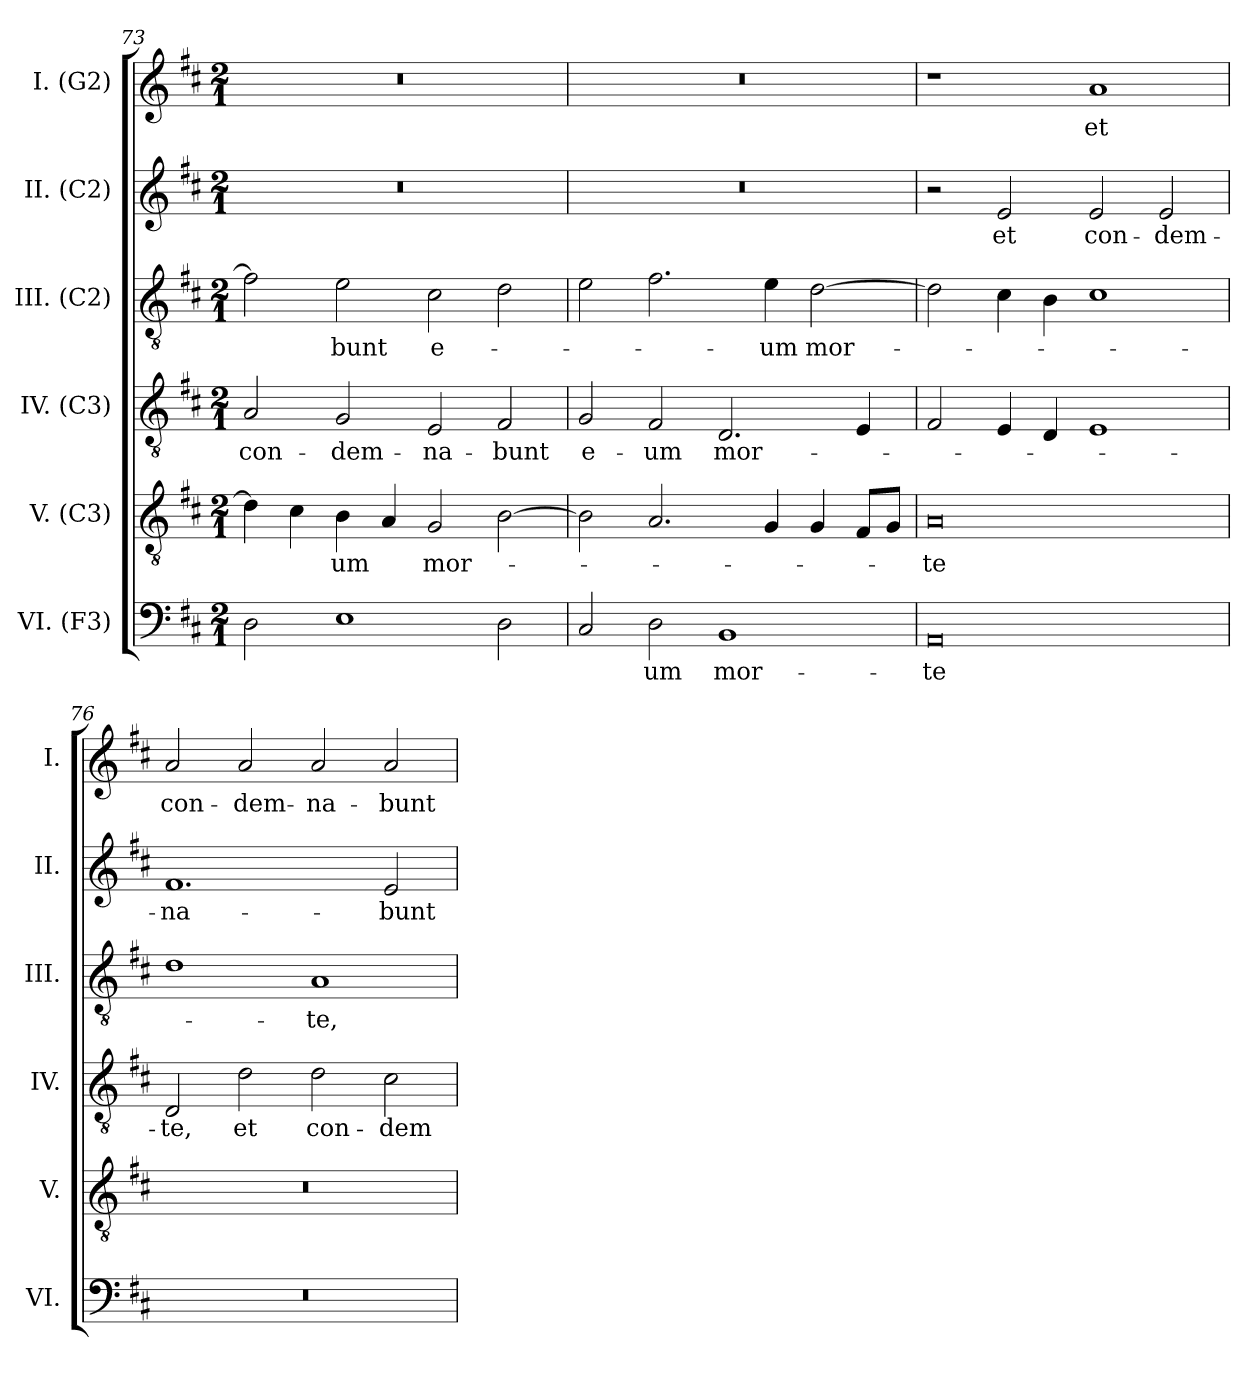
**kern	**text	**kern	**text	**kern	**text	**kern	**text	**kern	**text	**kern	**text
*part6	*part6	*part5	*part5	*part4	*part4	*part3	*part3	*part2	*part2	*part1	*part1
*staff6	*staff6	*staff5	*staff5	*staff4	*staff4	*staff3	*staff3	*staff2	*staff2	*staff1	*staff1
*I"VI. (F3)	*	*I"V. (C3)	*	*I"IV. (C3)	*	*I"III. (C2)	*	*I"II. (C2)	*	*I"I. (G2)	*
*I'VI.	*	*I'V.	*	*I'IV.	*	*I'III.	*	*I'II.	*	*I'I.	*
*clefF4	*	*clefGv2	*	*clefGv2	*	*clefGv2	*	*clefG2	*	*clefG2	*
*	*	*	*	*	*	*ITrd7c12	*	*	*	*	*
*k[f#c#]	*	*k[f#c#]	*	*k[f#c#]	*	*k[f#c#]	*	*k[f#c#]	*	*k[f#c#]	*
*D:	*	*D:	*	*D:	*	*D:	*	*D:	*	*D:	*
*M2/1	*	*M2/1	*	*M2/1	*	*M2/1	*	*M2/1	*	*M2/1	*
=73	=73	=73	=73	=73	=73	=73	=73	=73	=73	=73	=73
!	!	!	!	!	!LO:LY:b:color=#000000	!	!	!LO:N:vis=1	!	!LO:N:vis=1	!
2Di\	.	4di\]	.	2Ai/	con-	2F#i\]	.	0r	.	0r	.
.	.	4c#i\	.	.	.	.	.	.	.	.	.
!	!	!	!LO:LY:b:color=#000000	!	!	!	!	!	!	!	!
!	!	!	!	!	!LO:LY:b:color=#000000	!	!	!	!	!	!
!	!	!	!	!	!	!	!LO:LY:b:color=#000000	!	!	!	!
1Ei	.	4Bi\	-um	2Gi/	-dem-	2Ei\	-bunt	.	.	.	.
.	.	4Ai/	.	.	.	.	.	.	.	.	.
!	!	!	!LO:LY:b:color=#000000	!	!	!	!	!	!	!	!
!	!	!	!	!	!LO:LY:b:color=#000000	!	!	!	!	!	!
!	!	!	!	!	!	!	!LO:LY:b:color=#000000	!	!	!	!
.	.	2Gi/	mor-	2Ei/	-na-	2C#i\	e-	.	.	.	.
!	!	!	!	!	!LO:LY:b:color=#000000	!	!	!	!	!	!
2Di\	.	[2Bi\	.	2F#i/	-bunt	2Di\	.	.	.	.	.
!!LO:LB:g=z
=74	=74	=74	=74	=74	=74	=74	=74	=74	=74	=74	=74
!	!	!	!	!	!LO:LY:b:color=#000000	!	!	!LO:N:vis=1	!	!LO:N:vis=1	!
2C#i/	.	2Bi\]	.	2Gi/	e-	2Ei\	.	0r	.	0r	.
!	!LO:LY:b:color=#000000	!	!	!	!	!	!	!	!	!	!
!	!	!	!	!	!LO:LY:b:color=#000000	!	!	!	!	!	!
2Di\	-um	2.Ai/	.	2F#i/	-um	2.F#i\	.	.	.	.	.
!	!LO:LY:b:color=#000000	!	!	!	!	!	!	!	!	!	!
!	!	!	!	!	!LO:LY:b:color=#000000	!	!	!	!	!	!
1BBi	mor-	.	.	2.Di/	mor-	.	.	.	.	.	.
!	!	!	!	!	!	!	!LO:LY:b:color=#000000	!	!	!	!
.	.	4Gi/	.	.	.	4Ei\	-um	.	.	.	.
!	!	!	!	!	!	!	!LO:LY:b:color=#000000	!	!	!	!
.	.	4Gi/	.	.	.	[2Di\	mor-	.	.	.	.
.	.	8F#i/L	.	4Ei/	.	.	.	.	.	.	.
.	.	8Gi/J	.	.	.	.	.	.	.	.	.
=75	=75	=75	=75	=75	=75	=75	=75	=75	=75	=75	=75
!	!LO:LY:b:color=#000000	!	!	!	!	!	!	!	!	!	!
!	!	!	!LO:LY:b:color=#000000	!	!	!	!	!	!	!	!
0AAi	-te	0Ai	-te	2F#i/	.	2Di\]	.	2r	.	1r	.
!	!	!	!	!	!	!	!	!	!LO:LY:b:color=#000000	!	!
.	.	.	.	4Ei/	.	4C#i\	.	2ei/	et	.	.
.	.	.	.	4Di/	.	4BBi\	.	.	.	.	.
!	!	!	!	!	!	!	!	!	!LO:LY:b:color=#000000	!	!
!	!	!	!	!	!	!	!	!	!	!	!LO:LY:b:color=#000000
.	.	.	.	1Ei	.	1C#i	.	2ei/	con-	1ai	et
!	!	!	!	!	!	!	!	!	!LO:LY:b:color=#000000	!	!
.	.	.	.	.	.	.	.	2ei/	-dem-	.	.
=76	=76	=76	=76	=76	=76	=76	=76	=76	=76	=76	=76
!LO:N:vis=1	!	!LO:N:vis=1	!	!	!	!	!	!	!	!	!
!	!	!	!	!	!LO:LY:b:color=#000000	!	!	!	!	!	!
!	!	!	!	!	!	!	!	!	!LO:LY:b:color=#000000	!	!
!	!	!	!	!	!	!	!	!	!	!	!LO:LY:b:color=#000000
0r	.	0r	.	2Di/	-te,	1Di	.	1.f#i	-na-	2ai/	con-
!	!	!	!	!	!LO:LY:b:color=#000000	!	!	!	!	!	!
!	!	!	!	!	!	!	!	!	!	!	!LO:LY:b:color=#000000
.	.	.	.	2di\	et	.	.	.	.	2ai/	-dem-
!	!	!	!	!	!LO:LY:b:color=#000000	!	!	!	!	!	!
!	!	!	!	!	!	!	!LO:LY:b:color=#000000	!	!	!	!
!	!	!	!	!	!	!	!	!	!	!	!LO:LY:b:color=#000000
.	.	.	.	2di\	con-	1AAi	-te,	.	.	2ai/	-na-
!	!	!	!	!	!LO:LY:b:color=#000000	!	!	!	!	!	!
!	!	!	!	!	!	!	!	!	!LO:LY:b:color=#000000	!	!
!	!	!	!	!	!	!	!	!	!	!	!LO:LY:b:color=#000000
.	.	.	.	2c#i\	-dem-	.	.	2ei/	-bunt	2ai/	-bunt
=	=	=	=	=	=	=	=	=	=	=	=
*-	*-	*-	*-	*-	*-	*-	*-	*-	*-	*-	*-
